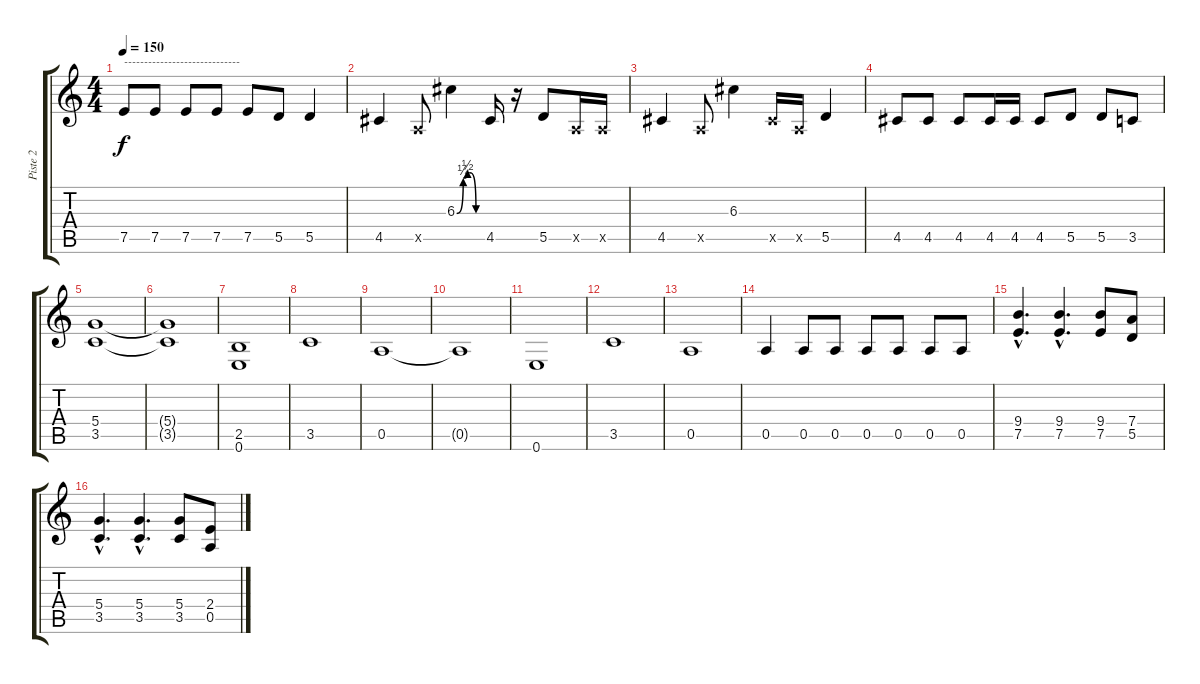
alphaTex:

\track ("Piste 2" "Piste 2") {instrument overdrivenguitar}
\staff {score tabs}
\tuning (E4 B3 G3 D3 A2 E2) {hide}
\ts (4 4)
\tempo 150
\clef g2
\ks c
7.5.8{txt "-----------------------------" dy f} 7.5.8 7.5.8 7.5.8 7.5.8 5.5.8 5.5.4 |
4.5.4 0.5{x}.8 6.3{be (custom 0 0 15 1 25 2 30 2 45 0 60 0)}.4 4.5.16 r.16 5.5.8 0.5{x}.16 0.5{x}.16 |
4.5.4 0.5{x}.8 6.3.4 4.5{x}.16 0.5{x}.16 5.5.4 |
4.5.8 4.5.8 4.5.8 4.5.16 4.5.16 4.5.8 5.5.8 5.5.8 3.5.8 |
(5.4 3.5).1 |
(5.4{t} 3.5{t}).1 |
(2.5 0.6).1 |
3.5.1 |
0.5.1 |
0.5{t}.1 |
0.6.1 |
3.5.1 |
0.5.1 |
0.5.4 0.5.8 0.5.8 0.5.8 0.5.8 0.5.8 0.5.8 |
(9.4{hac} 7.5{hac}).4{d} (9.4{hac} 7.5{hac}).4{d} (9.4 7.5).8 (7.4 5.5).8 |
(5.4{hac} 3.5{hac}).4{d} (5.4{hac} 3.5{hac}).4{d} (5.4 3.5).8 (2.4 0.5).8
